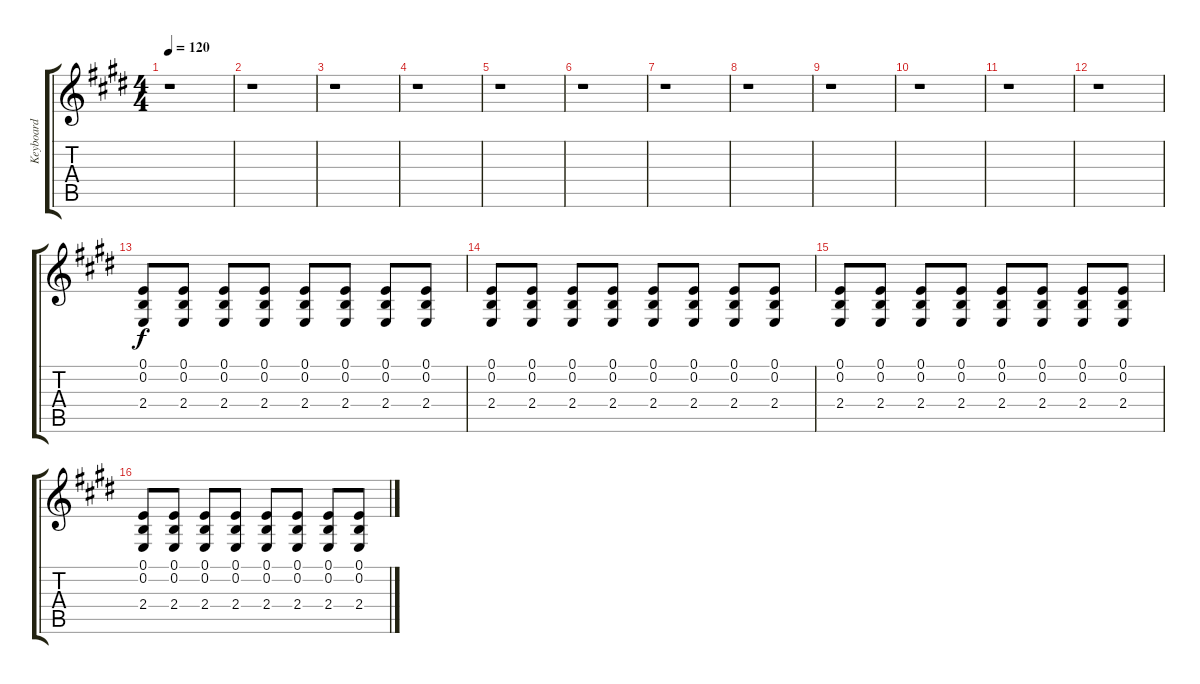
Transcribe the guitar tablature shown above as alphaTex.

\track ("Keyboard" "Keyboard") {instrument lead2sawtooth}
\staff {score tabs}
\tuning (E4 B3 G3 D3 A2 E2) {hide}
\ts (4 4)
\tempo 120
\clef g2
\ks e
r.1{dy f} |
r.1 |
r.1 |
r.1 |
r.1 |
r.1 |
r.1 |
r.1 |
r.1 |
r.1 |
r.1 |
r.1 |
(0.1 0.2 2.4).8 (0.1 0.2 2.4).8 (0.1 0.2 2.4).8 (0.1 0.2 2.4).8 (0.1 0.2 2.4).8 (0.1 0.2 2.4).8 (0.1 0.2 2.4).8 (0.1 0.2 2.4).8 |
(0.1 0.2 2.4).8 (0.1 0.2 2.4).8 (0.1 0.2 2.4).8 (0.1 0.2 2.4).8 (0.1 0.2 2.4).8 (0.1 0.2 2.4).8 (0.1 0.2 2.4).8 (0.1 0.2 2.4).8 |
(0.1 0.2 2.4).8 (0.1 0.2 2.4).8 (0.1 0.2 2.4).8 (0.1 0.2 2.4).8 (0.1 0.2 2.4).8 (0.1 0.2 2.4).8 (0.1 0.2 2.4).8 (0.1 0.2 2.4).8 |
(0.1 0.2 2.4).8 (0.1 0.2 2.4).8 (0.1 0.2 2.4).8 (0.1 0.2 2.4).8 (0.1 0.2 2.4).8 (0.1 0.2 2.4).8 (0.1 0.2 2.4).8 (0.1 0.2 2.4).8
